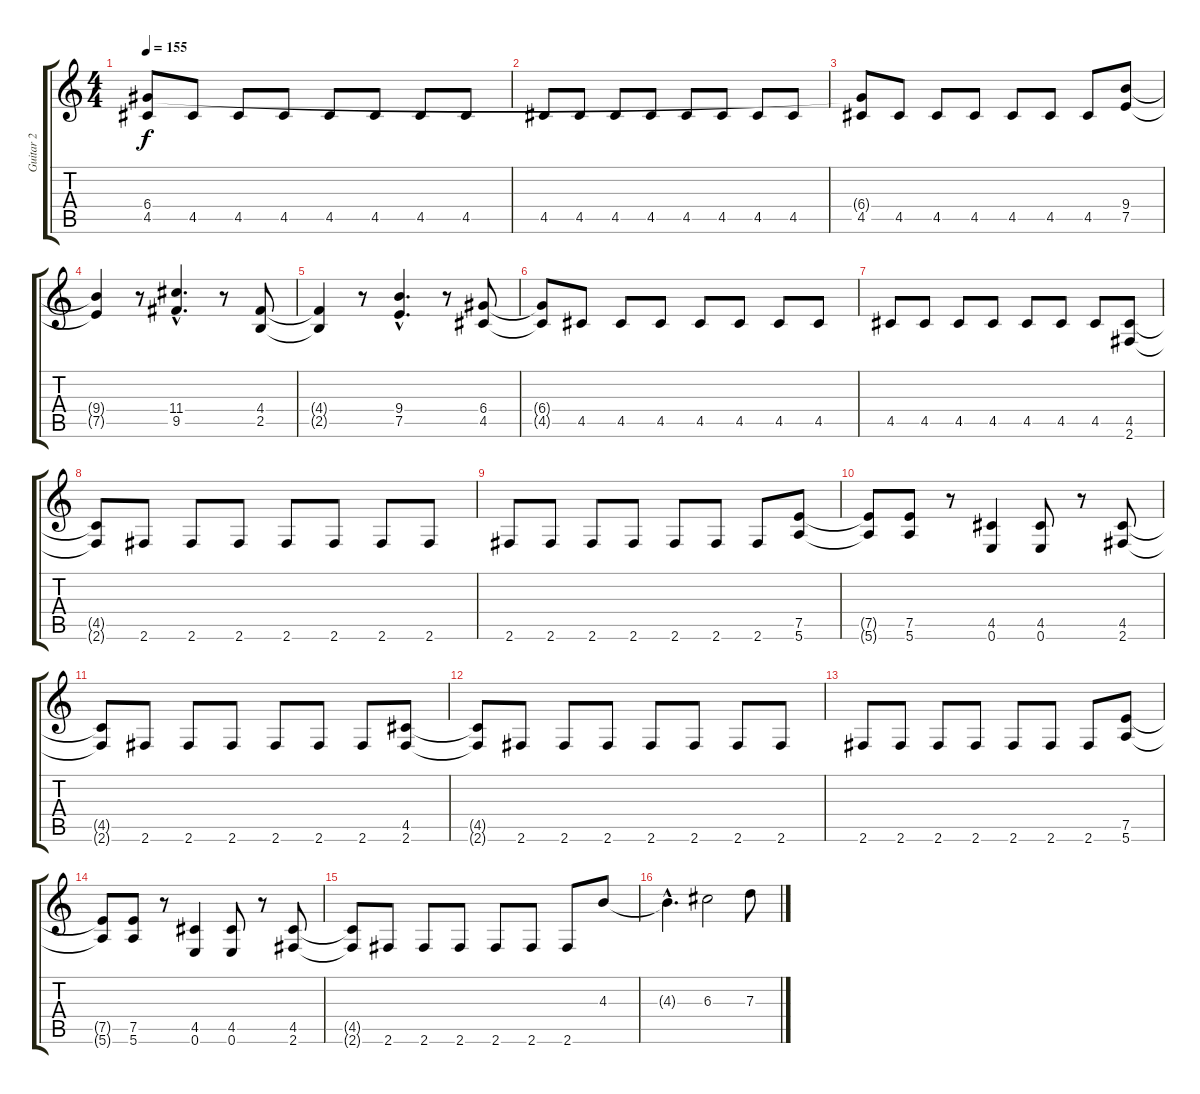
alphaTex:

\track ("Guitar 2" "Guitar 2") {instrument overdrivenguitar}
\staff {score tabs}
\tuning (E4 B3 G3 D3 A2 E2) {hide}
\ts (4 4)
\tempo 155
\clef g2
\ks c
(6.4{t} 4.5{t}).8{dy f} 4.5.8 4.5.8 4.5.8 4.5.8 4.5.8 4.5.8 4.5.8 |
4.5.8 4.5.8 4.5.8 4.5.8 4.5.8 4.5.8 4.5.8 4.5.8 |
(6.4{t} 4.5).8 4.5.8 4.5.8 4.5.8 4.5.8 4.5.8 4.5.8 (9.4 7.5).8 |
(9.4{t} 7.5{t}).4 r.8 (11.4{hac} 9.5{hac}).4{d} r.8 (4.4 2.5).8 |
(4.4{t} 2.5{t}).4 r.8 (9.4{hac} 7.5{hac}).4{d} r.8 (6.4 4.5).8 |
(6.4{t} 4.5{t}).8 4.5.8 4.5.8 4.5.8 4.5.8 4.5.8 4.5.8 4.5.8 |
4.5.8 4.5.8 4.5.8 4.5.8 4.5.8 4.5.8 4.5.8 (4.5 2.6).8 |
(4.5{t} 2.6{t}).8 2.6.8 2.6.8 2.6.8 2.6.8 2.6.8 2.6.8 2.6.8 |
2.6.8 2.6.8 2.6.8 2.6.8 2.6.8 2.6.8 2.6.8 (7.5 5.6).8 |
(7.5{t} 5.6{t}).8 (7.5 5.6).8 r.8 (4.5 0.6).4 (4.5 0.6).8 r.8 (4.5 2.6).8 |
(4.5{t} 2.6{t}).8 2.6.8 2.6.8 2.6.8 2.6.8 2.6.8 2.6.8 (4.5 2.6).8 |
(4.5{t} 2.6{t}).8 2.6.8 2.6.8 2.6.8 2.6.8 2.6.8 2.6.8 2.6.8 |
2.6.8 2.6.8 2.6.8 2.6.8 2.6.8 2.6.8 2.6.8 (7.5 5.6).8 |
(7.5{t} 5.6{t}).8 (7.5 5.6).8 r.8 (4.5 0.6).4 (4.5 0.6).8 r.8 (4.5 2.6).8 |
(4.5{t} 2.6{t}).8 2.6.8 2.6.8 2.6.8 2.6.8 2.6.8 2.6.8 4.3.8 |
4.3{hac t}.4{d} 6.3.2 7.3.8
